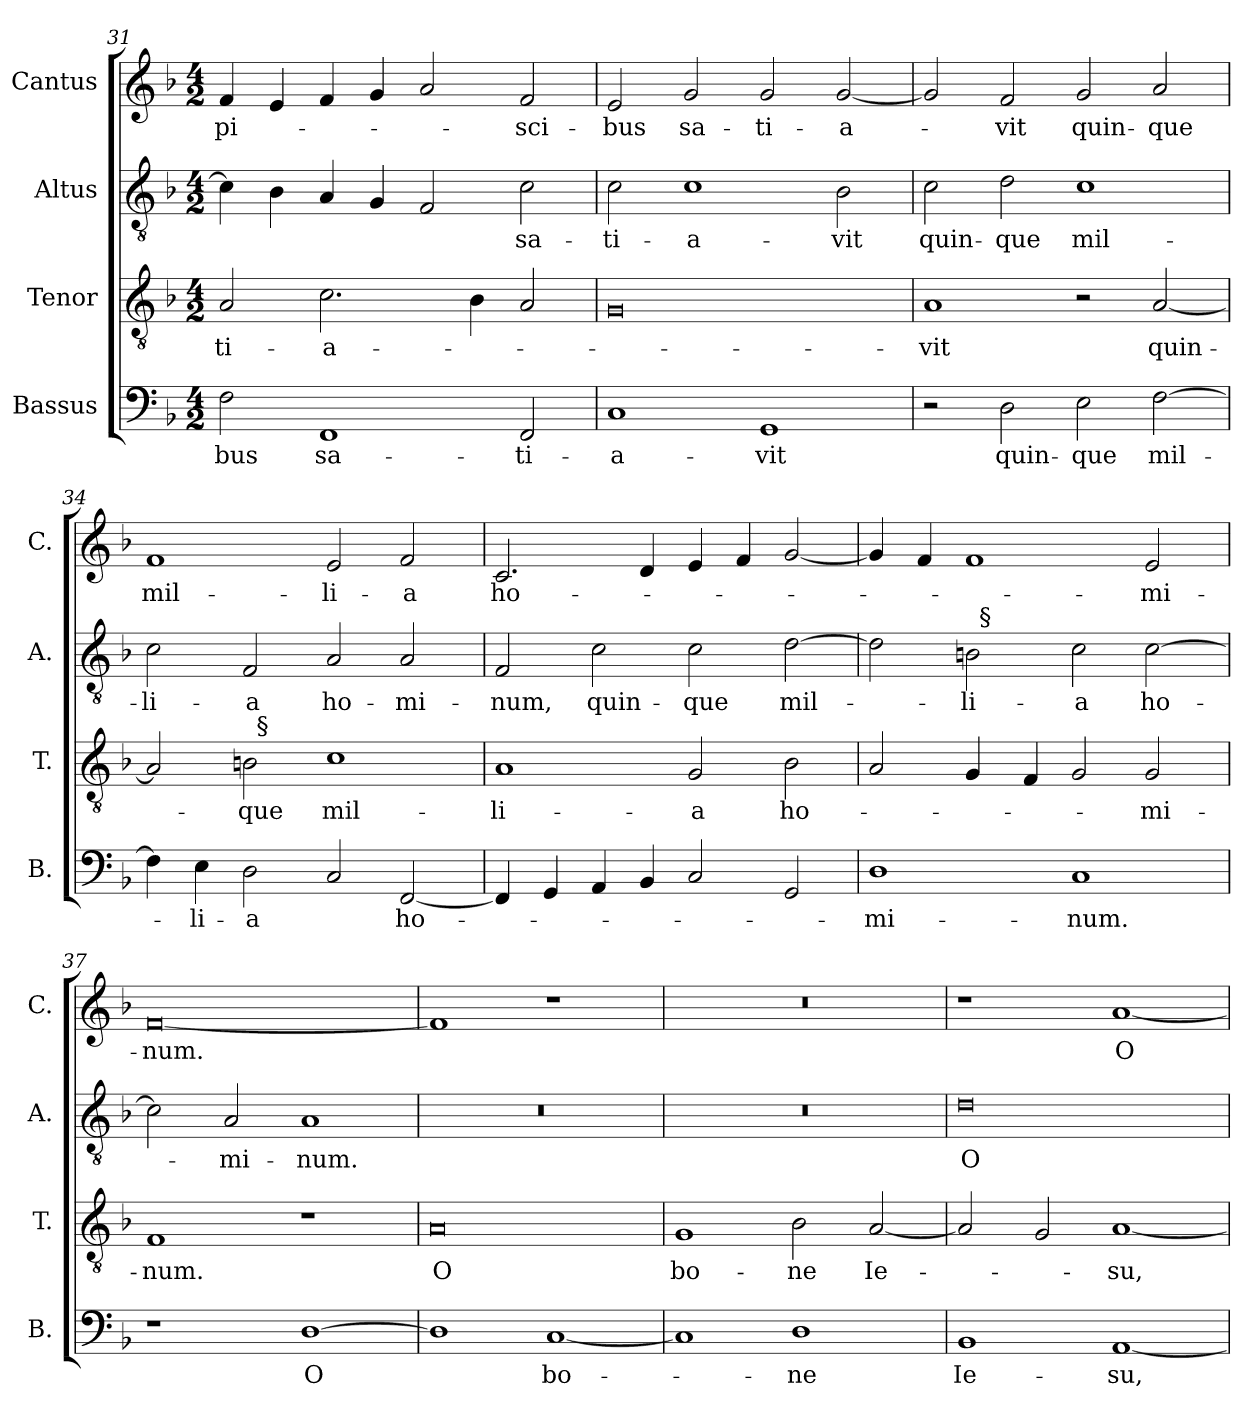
**kern	**text	**kern	**text	**kern	**text	**kern	**text
*part4	*part4	*part3	*part3	*part2	*part2	*part1	*part1
*staff4	*staff4	*staff3	*staff3	*staff2	*staff2	*staff1	*staff1
*I"Bassus	*	*I"Tenor	*	*I"Altus	*	*I"Cantus	*
*I'B.	*	*I'T.	*	*I'A.	*	*I'C.	*
*clefF4	*	*clefGv2	*	*clefGv2	*	*clefG2	*
*	*	*ITrd7c12	*	*ITrd7c12	*	*	*
*k[b-]	*	*k[b-]	*	*k[b-]	*	*k[b-]	*
*F:	*	*F:	*	*F:	*	*F:	*
*M4/2	*	*M4/2	*	*M4/2	*	*M4/2	*
=31	=31	=31	=31	=31	=31	=31	=31
!	!LO:LY:b	!	!LO:LY:b	!	!	!	!LO:LY:b
2F\	-bus	2AA/	-ti-	4C\]	.	4f/	pi-
.	.	.	.	4BB-\	.	4e/	.
!	!LO:LY:b	!	!LO:LY:b	!	!	!	!
1FF	sa-	2.C\	-a-	4AA/	.	4f/	.
.	.	.	.	4GG/	.	4g/	.
.	.	.	.	2FF/	.	2a/	.
.	.	4BB-\	.	.	.	.	.
!	!LO:LY:b	!	!	!	!LO:LY:b	!	!LO:LY:b
2FF/	-ti-	2AA/	.	2C\	sa-	2f/	-sci-
=32	=32	=32	=32	=32	=32	=32	=32
!	!LO:LY:b	!	!	!	!LO:LY:b	!	!LO:LY:b
1C	-a-	0GG	.	2C\	-ti-	2e/	-bus
!	!	!	!	!	!LO:LY:b	!	!LO:LY:b
.	.	.	.	1C	-a-	2g/	sa-
!	!LO:LY:b	!	!	!	!	!	!LO:LY:b
1GG	-vit	.	.	.	.	2g/	-ti-
!	!	!	!	!	!LO:LY:b	!	!LO:LY:b
.	.	.	.	2BB-\	-vit	[<2g/	-a-
=33	=33	=33	=33	=33	=33	=33	=33
!	!	!	!LO:LY:b	!	!LO:LY:b	!	!
2r	.	1AA	-vit	2C\	quin-	2g/]	.
!	!LO:LY:b	!	!	!	!LO:LY:b	!	!LO:LY:b
2D\	quin-	.	.	2D\	-que	2f/	-vit
!	!LO:LY:b	!	!	!	!LO:LY:b	!	!LO:LY:b
2E\	-que	2r	.	1C	mil-	2g/	quin-
!	!LO:LY:b	!	!LO:LY:b	!	!	!	!LO:LY:b
[>2F\	mil-	[<2AA/	quin-	.	.	2a/	-que
!!LO:PB:g=z
=34	=34	=34	=34	=34	=34	=34	=34
!	!	!	!	!	!LO:LY:b	!	!LO:LY:b
*	*	*^	*	*	*	*	*
4F\]	.	2AA/]	2ryy	.	2C\	-li-	1f	mil-
!	!LO:LY:b	!	!	!	!	!	!	!
4E\	-li-	.	.	.	.	.	.	.
!	!LO:LY:b	!	!	!LO:LY:b	!	!LO:LY:b	!	!
2D\	-a	2BB\	32ryy	-que	2FF/	-a	.	.
!	!	!	!LO:TX:a:t=§	!	!	!	!	!
.	.	.	1ryy	.	.	.	.	.
!	!	!	!	!LO:LY:b	!	!LO:LY:b	!	!LO:LY:b
2C/	.	1C	.	mil-	2AA/	ho-	2e/	-li-
!	!LO:LY:b	!	!	!	!	!LO:LY:b	!	!LO:LY:b
[<2FF/	ho-	.	.	.	2AA/	-mi-	2f/	-a
.	.	.	4...ryy	.	.	.	.	.
=35	=35	=35	=35	=35	=35	=35	=35	=35
!	!	!	!	!LO:LY:b	!	!LO:LY:b	!	!LO:LY:b
*	*	*v	*v	*	*	*	*	*
4FF/]	.	1AA	-li-	2FF/	-num,	2.c/	ho-
4GG/	.	.	.	.	.	.	.
!	!	!	!	!	!LO:LY:b	!	!
4AA/	.	.	.	2C\	quin-	.	.
4BB-/	.	.	.	.	.	4d/	.
!	!	!	!LO:LY:b	!	!LO:LY:b	!	!
2C/	.	2GG/	-a	2C\	-que	4e/	.
.	.	.	.	.	.	4f/	.
!	!	!	!LO:LY:b	!	!LO:LY:b	!	!
2GG/	.	2BB-\	ho-	[>2D\	mil-	[<2g/	.
=36	=36	=36	=36	=36	=36	=36	=36
!	!LO:LY:b	!	!	!	!	!	!
*	*	*	*	*^	*	*	*
1D	-mi-	2AA/	.	2D\]	2ryy	.	4g/]	.
.	.	.	.	.	.	.	4f/	.
!	!	!	!	!	!	!LO:LY:b	!	!
.	.	4GG/	.	2BB\	32ryy	-li-	1f	.
!	!	!	!	!	!LO:TX:a:t=§	!	!	!
.	.	.	.	.	1ryy	.	.	.
.	.	4FF/	.	.	.	.	.	.
!	!LO:LY:b	!	!	!	!	!LO:LY:b	!	!
1C	-num.	2GG/	.	2C\	.	-a	.	.
!	!	!	!LO:LY:b	!	!	!LO:LY:b	!	!LO:LY:b
.	.	2GG/	-mi-	[>2C\	.	ho-	2e/	-mi-
.	.	.	.	.	4...ryy	.	.	.
=37	=37	=37	=37	=37	=37	=37	=37	=37
!	!	!	!LO:LY:b	!	!	!	!	!LO:LY:b
*	*	*	*	*v	*v	*	*	*
1r	.	1FF	-num.	2C\]	.	[<0f	-num.
!	!	!	!	!	!LO:LY:b	!	!
.	.	.	.	2AA/	-mi-	.	.
!	!LO:LY:b	!	!	!	!LO:LY:b	!	!
[>1D	O	1r	.	1AA	-num.	.	.
!!LO:LB:g=z
=38	=38	=38	=38	=38	=38	=38	=38
!	!	!	!LO:LY:b	!LO:N:vis=1	!	!	!
1D]	.	0AA	O	0r	.	1f]	.
!	!LO:LY:b	!	!	!	!	!	!
[<1C	bo-	.	.	.	.	1r	.
=39	=39	=39	=39	=39	=39	=39	=39
!	!	!	!LO:LY:b	!LO:N:vis=1	!	!LO:N:vis=1	!
1C]	.	1GG	bo-	0r	.	0r	.
!	!LO:LY:b	!	!LO:LY:b	!	!	!	!
1D	-ne	2BB-\	-ne	.	.	.	.
!	!	!	!LO:LY:b	!	!	!	!
.	.	[<2AA/	Ie-	.	.	.	.
=40	=40	=40	=40	=40	=40	=40	=40
!	!LO:LY:b	!	!	!	!LO:LY:b	!	!
1BB-	Ie-	2AA/]	.	0D	O	1r	.
.	.	2GG/	.	.	.	.	.
!	!LO:LY:b	!	!LO:LY:b	!	!	!	!LO:LY:b
[<1AA	-su,	[<1AA	-su,	.	.	[<1a	O
=	=	=	=	=	=	=	=
*-	*-	*-	*-	*-	*-	*-	*-
